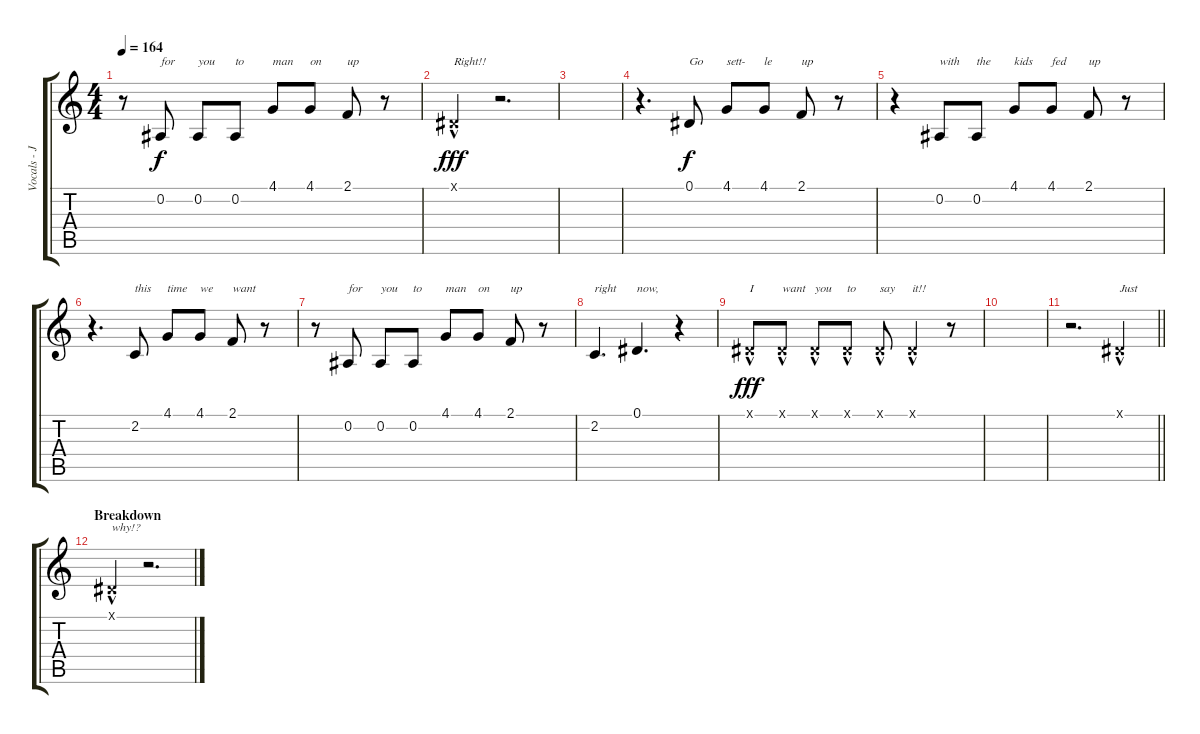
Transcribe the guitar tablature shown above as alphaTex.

\track ("Vocals - Jordan Brown" "Vocals - J") {instrument altosax}
\staff {score tabs}
\tuning (Eb4 Bb3 Gb3 Db3 Ab2 Eb2) {hide}
\ts (4 4)
\tempo 164
\clef g2
\ks c
r.8{dy f} 0.2.8{txt "for"} 0.2.8{txt "you"} 0.2.8{txt "to"} 4.1.8{txt "man"} 4.1.8{txt "on"} 2.1.8{txt "up"} r.8 |
0.1{hac x}.4{txt "Right!!" dy fff} r.2{d} |
|
r.4{d} 0.1.8{txt "Go" dy f} 4.1.8{txt "sett-"} 4.1.8{txt "le"} 2.1.8{txt "up"} r.8 |
r.4 0.2.8{txt "with"} 0.2.8{txt "the"} 4.1.8{txt "kids"} 4.1.8{txt "fed"} 2.1.8{txt "up"} r.8 |
r.4{d} 2.2.8{txt "this"} 4.1.8{txt "time"} 4.1.8{txt "we"} 2.1.8{txt "want"} r.8 |
r.8 0.2.8{txt "for"} 0.2.8{txt "you"} 0.2.8{txt "to"} 4.1.8{txt "man"} 4.1.8{txt "on"} 2.1.8{txt "up"} r.8 |
2.2.4{d txt "right"} 0.1.4{d txt "now,"} r.4 |
0.1{hac x}.8{txt "I" dy fff} 0.1{hac x}.8{txt "want"} 0.1{hac x}.8{txt "you"} 0.1{hac x}.8{txt "to"} 0.1{hac x}.8{txt "say"} 0.1{hac x}.4{txt "it!!"} r.8 |
|
\barLineRight lightlight
r.2{d} 0.1{hac x}.4{txt "Just"} |
\section ("" "Breakdown")
0.1{hac x}.4{txt "why!?"} r.2{d}
